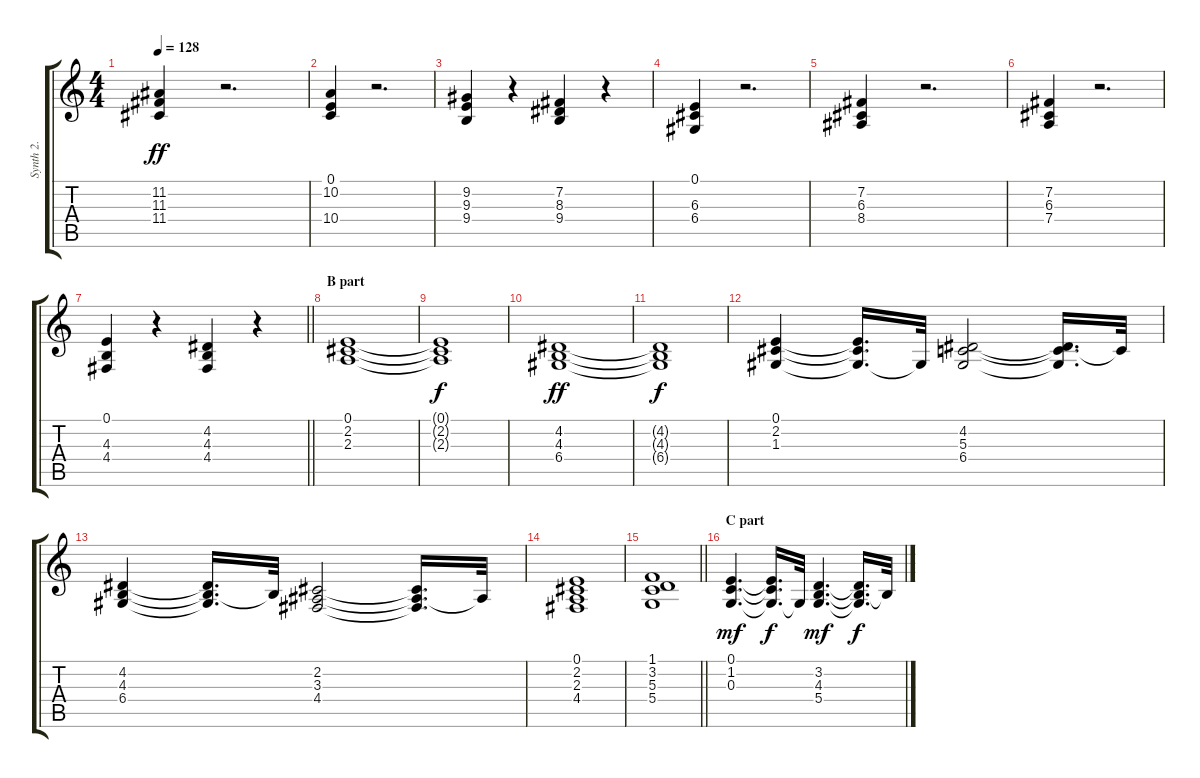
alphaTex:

\track ("Synth 2." "Synth 2.") {instrument pad2warm}
\staff {score tabs}
\tuning (E4 B3 G3 D3 A2 E2) {hide}
\ts (4 4)
\tempo 128
\clef g2
\ks c
(11.2 11.3 11.4).4{dy ff} r.2{d} |
(0.1 10.2 10.4).4 r.2{d} |
(9.2 9.3 9.4).4 r.4 (7.2 8.3 9.4).4 r.4 |
(0.1 6.3 6.4).4 r.2{d} |
(7.2 6.3 8.4).4 r.2{d} |
(7.2 6.3 7.4).4 r.2{d} |
\barLineRight lightlight
(0.1 4.3 4.4).4 r.4 (4.2 4.3 4.4).4 r.4 |
\section ("" "B part")
(0.1 2.2 2.3).1 |
(0.1{t} 2.2{t} 2.3{t}).1{dy f} |
(4.2 4.3 6.4).1{dy ff} |
(4.2{t} 4.3{t} 6.4{t}).1{dy f} |
(0.1 2.2 1.3).4 (0.1{t} 2.2{t} 1.3{t}).16{d} 1.3{t}.32 (4.2 5.3 6.4).2 (4.2{t} 5.3{t} 6.4{t}).16{d} 5.3{t}.32 |
(4.2 4.3 6.4).4 (4.2{t} 4.3{t} 6.4{t}).16{d} 4.3{t}.32 (2.2 3.3 4.4).2 (2.2{t} 3.3{t} 4.4{t}).16{d} 3.3{t}.32 |
(0.1 2.2 2.3 4.4).1 |
\barLineRight lightlight
(1.1 3.2 5.3 5.4).1 |
\section ("" "C part")
(0.1 1.2 0.3).4{d dy mf} (0.1{t} 1.2{t} 0.3{t}).16{d dy f} 0.3{t}.32 (3.2 4.3 5.4).4{d dy mf} (3.2{t} 4.3{t} 5.4{t}).16{d dy f} 4.3{t}.32
